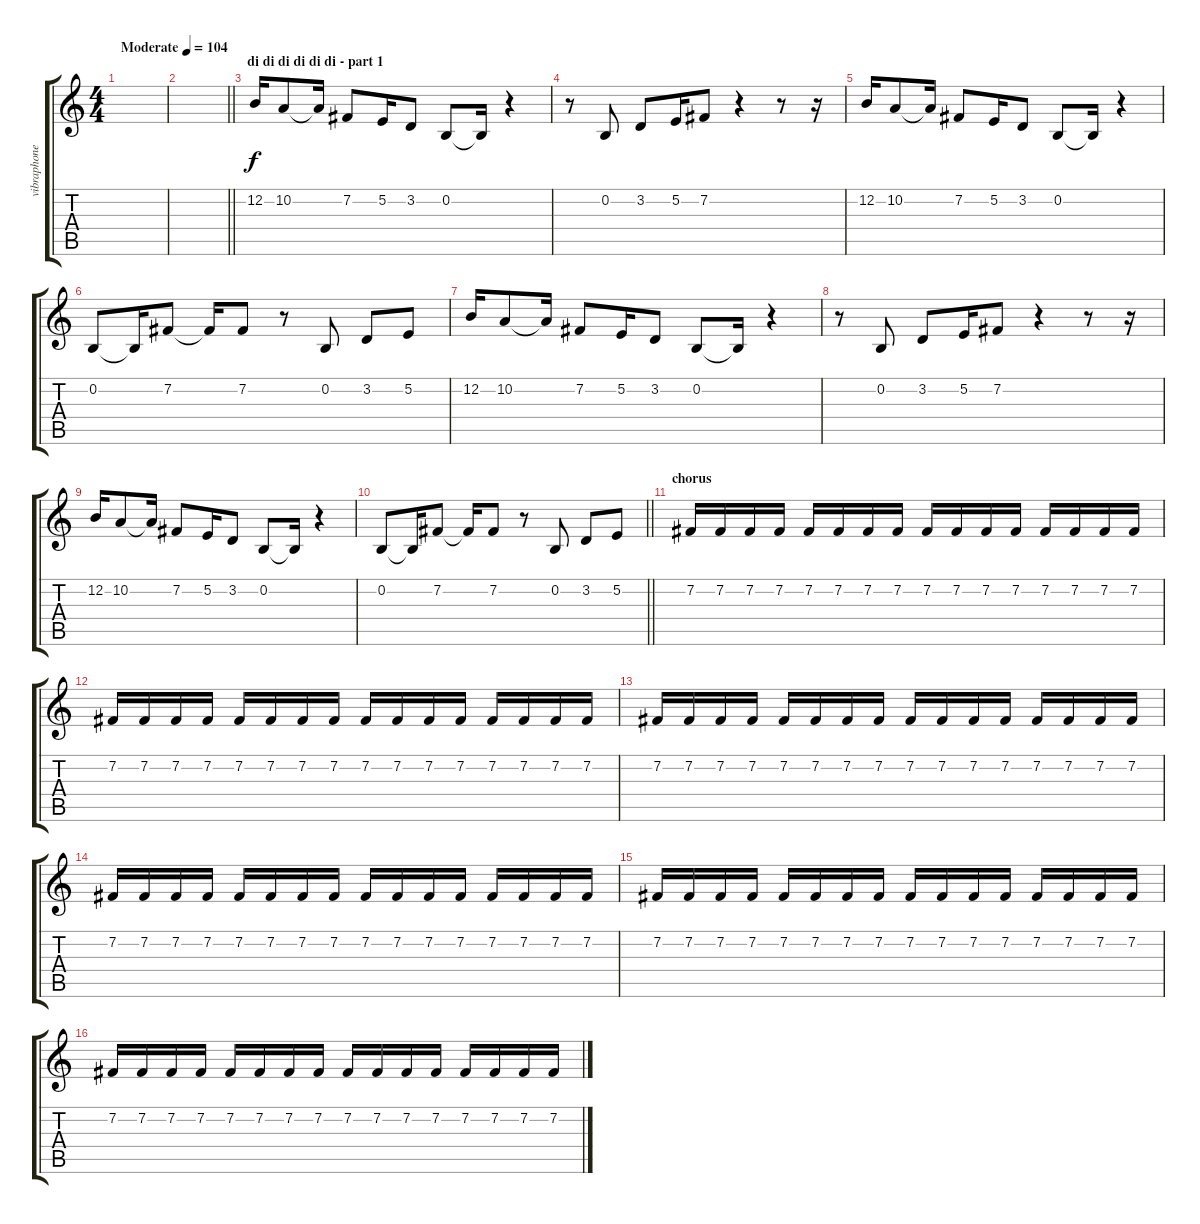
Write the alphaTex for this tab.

\track ("vibraphone" "vibraphone") {instrument vibraphone}
\staff {score tabs}
\tuning (E4 B3 G3 D3 A2 E2) {hide}
\ts (4 4)
\tempo (104 "Moderate")
\clef g2
\ks c
|
\barLineRight lightlight
|
\section ("" "di di di di di di - part 1")
12.2.16 10.2.8 10.2{t}.16 7.2.8 5.2.16 3.2.8 0.2.8 0.2{t}.16 r.4 |
r.8 0.2.8 3.2.8 5.2.16 7.2.8 r.4 r.8 r.16 |
12.2.16 10.2.8 10.2{t}.16 7.2.8 5.2.16 3.2.8 0.2.8 0.2{t}.16 r.4 |
0.2.8 0.2{t}.16 7.2.8 7.2{t}.16 7.2.8 r.8 0.2.8 3.2.8 5.2.8 |
12.2.16 10.2.8 10.2{t}.16 7.2.8 5.2.16 3.2.8 0.2.8 0.2{t}.16 r.4 |
r.8 0.2.8 3.2.8 5.2.16 7.2.8 r.4 r.8 r.16 |
12.2.16 10.2.8 10.2{t}.16 7.2.8 5.2.16 3.2.8 0.2.8 0.2{t}.16 r.4 |
\barLineRight lightlight
0.2.8 0.2{t}.16 7.2.8 7.2{t}.16 7.2.8 r.8 0.2.8 3.2.8 5.2.8 |
\section ("" "chorus")
7.2.16{volume 6} 7.2.16 7.2.16 7.2.16 7.2.16 7.2.16 7.2.16 7.2.16 7.2.16 7.2.16 7.2.16 7.2.16 7.2.16 7.2.16 7.2.16 7.2.16 |
7.2.16 7.2.16 7.2.16 7.2.16 7.2.16 7.2.16 7.2.16 7.2.16 7.2.16 7.2.16 7.2.16 7.2.16 7.2.16 7.2.16 7.2.16 7.2.16 |
7.2.16 7.2.16 7.2.16 7.2.16 7.2.16 7.2.16 7.2.16 7.2.16 7.2.16 7.2.16 7.2.16 7.2.16 7.2.16 7.2.16 7.2.16 7.2.16 |
7.2.16 7.2.16 7.2.16 7.2.16 7.2.16 7.2.16 7.2.16 7.2.16 7.2.16 7.2.16 7.2.16 7.2.16 7.2.16 7.2.16 7.2.16 7.2.16 |
7.2.16 7.2.16 7.2.16 7.2.16 7.2.16 7.2.16 7.2.16 7.2.16 7.2.16 7.2.16 7.2.16 7.2.16 7.2.16 7.2.16 7.2.16 7.2.16 |
7.2.16 7.2.16 7.2.16 7.2.16 7.2.16 7.2.16 7.2.16 7.2.16 7.2.16 7.2.16 7.2.16 7.2.16 7.2.16 7.2.16 7.2.16 7.2.16
